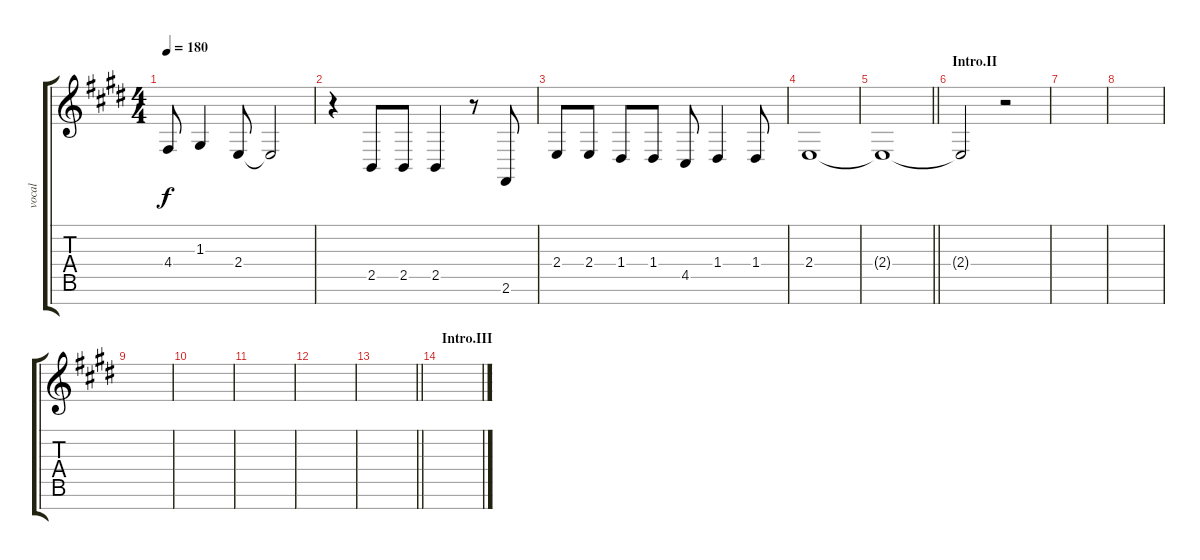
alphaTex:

\track ("vocal" "vocal") {instrument lead6voice}
\staff {score tabs}
\tuning (E4 B3 G3 D3 A2 E2 B1) {hide}
\ts (4 4)
\tempo 180
\clef g2
\ks e
4.4{t}.8{dy f} 1.3.4 2.4.8 2.4{t}.2 |
r.4 2.5.8 2.5.8 2.5.4 r.8 2.6.8 |
2.4.8 2.4.8 1.4.8 1.4.8 4.5.8 1.4.4 1.4.8 |
2.4.1 |
\barLineRight lightlight
2.4{t}.1 |
\section ("" "Intro.II")
2.4{t}.2 r.2 |
|
|
|
|
|
|
\barLineRight lightlight
|
\section ("" "Intro.III")
